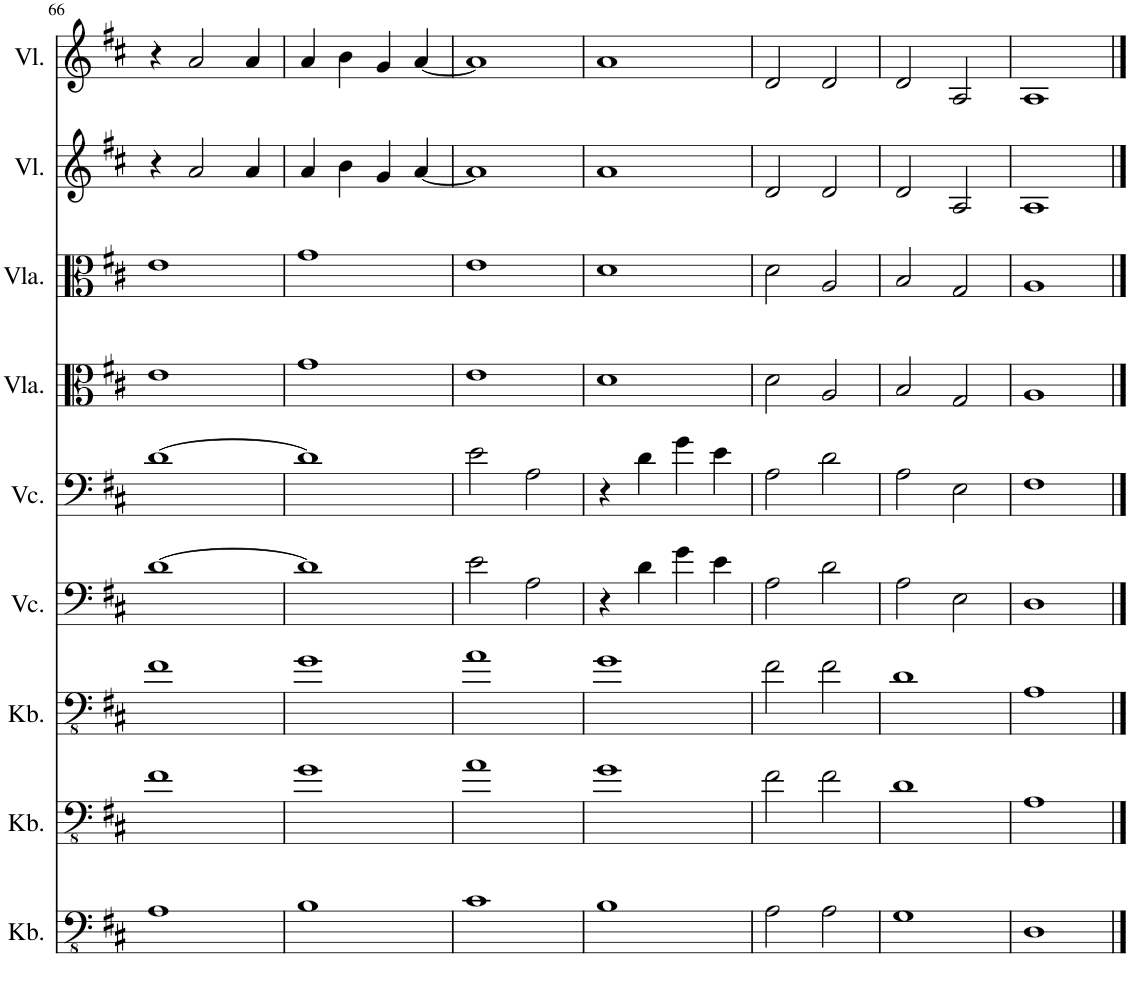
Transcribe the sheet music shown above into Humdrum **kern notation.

**kern	**kern	**kern	**kern	**kern	**kern	**kern	**kern	**kern
*part9	*part8	*part7	*part6	*part5	*part4	*part3	*part2	*part1
*staff9	*staff8	*staff7	*staff6	*staff5	*staff4	*staff3	*staff2	*staff1
*I"Kontrabass, Bass 3	*I"Kontrabass, Bass 2	*I"Kontrabass, Bass 1	*I"Violoncello, Tenor 2	*I"Violoncello, Tenor 1	*I"Bratsche, Alt 2	*I"Bratsche, Alt 1	*I"Violine, Sopran 2	*I"Violine, Sopran 1
*I'Kb.	*I'Kb.	*I'Kb.	*I'Vc.	*I'Vc.	*	*	*I'Vl.	*I'Vl.
!!LO:PB:g=z
*clefFv4	*clefFv4	*clefFv4	*clefF4	*clefF4	*clefC3	*clefC3	*clefG2	*clefG2
*Trd7c12	*Trd7c12	*Trd7c12	*	*	*	*	*	*
*k[f#c#]	*k[f#c#]	*k[f#c#]	*k[f#c#]	*k[f#c#]	*k[f#c#]	*k[f#c#]	*k[f#c#]	*k[f#c#]
*M4/4	*M4/4	*M4/4	*M4/4	*M4/4	*M4/4	*M4/4	*M4/4	*M4/4
=66	=66	=66	=66	=66	=66	=66	=66	=66
1AA	1F#	1F#	[1d	[1d	1e	1e	4r	4r
.	.	.	.	.	.	.	2a/	2a/
.	.	.	.	.	.	.	4a/	4a/
=67	=67	=67	=67	=67	=67	=67	=67	=67
1BB	1G	1G	1d]	1d]	1g	1g	4a/	4a/
.	.	.	.	.	.	.	4b\	4b\
.	.	.	.	.	.	.	4g/	4g/
.	.	.	.	.	.	.	[4a/	[4a/
=68	=68	=68	=68	=68	=68	=68	=68	=68
1C#	1A	1A	2e\	2e\	1e	1e	1a]	1a]
.	.	.	2A\	2A\	.	.	.	.
=69	=69	=69	=69	=69	=69	=69	=69	=69
1BB	1G	1G	4r	4r	1d	1d	1a	1a
.	.	.	4d\	4d\	.	.	.	.
.	.	.	4g\	4g\	.	.	.	.
.	.	.	4e\	4e\	.	.	.	.
=70	=70	=70	=70	=70	=70	=70	=70	=70
2AA\	2F#\	2F#\	2A\	2A\	2d\	2d\	2d/	2d/
2AA\	2F#\	2F#\	2d\	2d\	2A/	2A/	2d/	2d/
=71	=71	=71	=71	=71	=71	=71	=71	=71
1GG	1D	1D	2A\	2A\	2B/	2B/	2d/	2d/
.	.	.	2E\	2E\	2G/	2G/	2A/	2A/
=72	=72	=72	=72	=72	=72	=72	=72	=72
1DD	1AA	1AA	1D	1F#	1A	1A	1A	1A
==	==	==	==	==	==	==	==	==
*-	*-	*-	*-	*-	*-	*-	*-	*-
